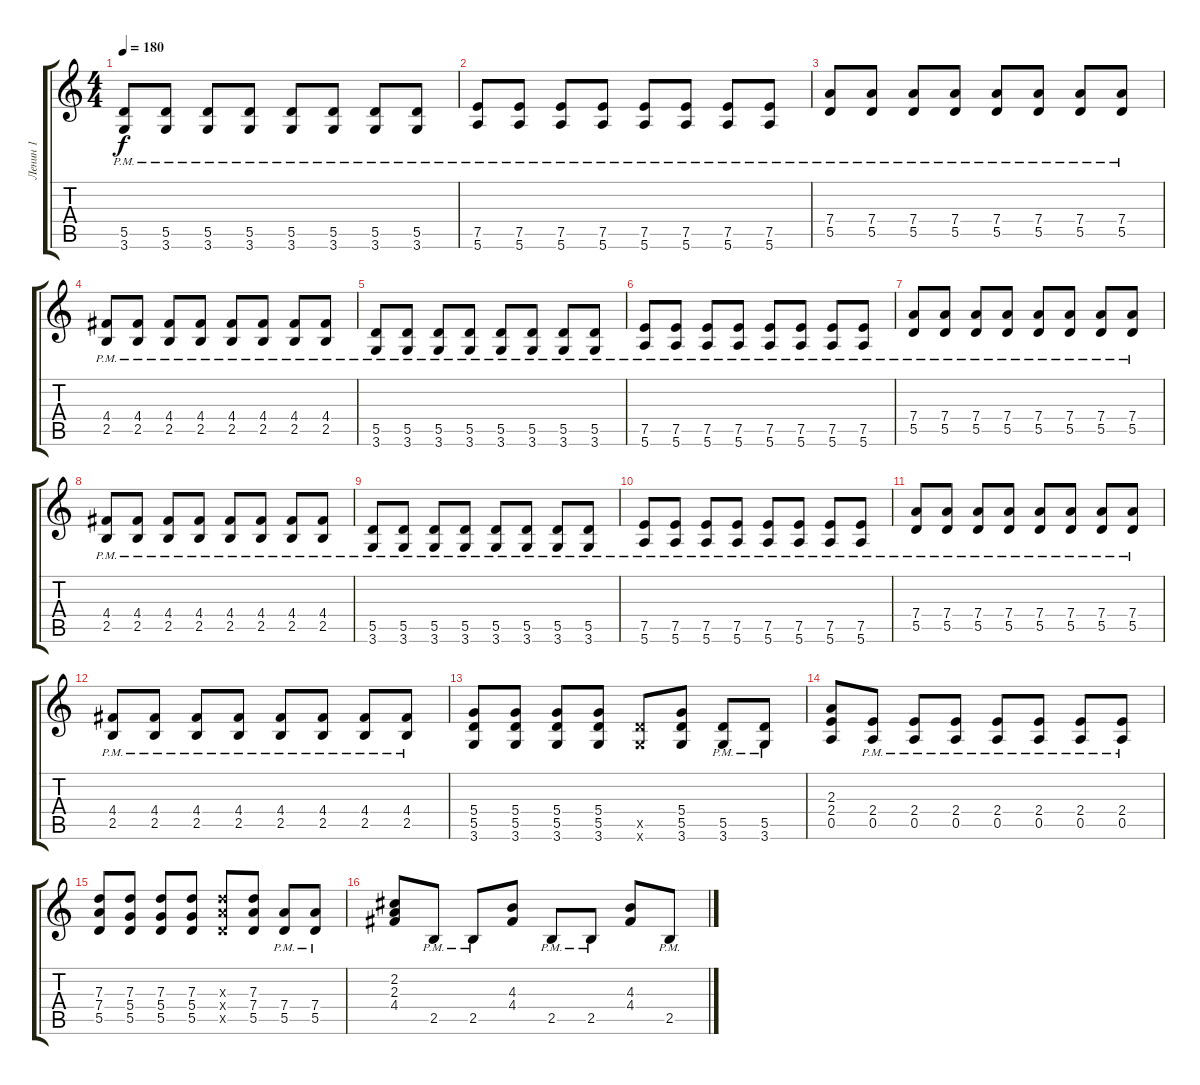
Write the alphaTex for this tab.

\track ("Ленин 1" "Ленин 1") {instrument distortionguitar}
\staff {score tabs}
\tuning (E4 B3 G3 D3 A2 E2) {hide}
\ts (4 4)
\tempo 180
\clef g2
\ks c
(5.5{pm} 3.6{pm}).8{dy f} (5.5{pm} 3.6{pm}).8 (5.5{pm} 3.6{pm}).8 (5.5{pm} 3.6{pm}).8 (5.5{pm} 3.6{pm}).8 (5.5{pm} 3.6{pm}).8 (5.5{pm} 3.6{pm}).8 (5.5{pm} 3.6{pm}).8 |
(7.5{pm} 5.6{pm}).8 (7.5{pm} 5.6{pm}).8 (7.5{pm} 5.6{pm}).8 (7.5{pm} 5.6{pm}).8 (7.5{pm} 5.6{pm}).8 (7.5{pm} 5.6{pm}).8 (7.5{pm} 5.6{pm}).8 (7.5{pm} 5.6{pm}).8 |
(7.4{pm} 5.5{pm}).8 (7.4{pm} 5.5{pm}).8 (7.4{pm} 5.5{pm}).8 (7.4{pm} 5.5{pm}).8 (7.4{pm} 5.5{pm}).8 (7.4{pm} 5.5{pm}).8 (7.4{pm} 5.5{pm}).8 (7.4{pm} 5.5{pm}).8 |
(4.4{pm} 2.5{pm}).8 (4.4{pm} 2.5{pm}).8 (4.4{pm} 2.5{pm}).8 (4.4{pm} 2.5{pm}).8 (4.4{pm} 2.5{pm}).8 (4.4{pm} 2.5{pm}).8 (4.4{pm} 2.5{pm}).8 (4.4{pm} 2.5{pm}).8 |
(5.5{pm} 3.6{pm}).8 (5.5{pm} 3.6{pm}).8 (5.5{pm} 3.6{pm}).8 (5.5{pm} 3.6{pm}).8 (5.5{pm} 3.6{pm}).8 (5.5{pm} 3.6{pm}).8 (5.5{pm} 3.6{pm}).8 (5.5{pm} 3.6{pm}).8 |
(7.5{pm} 5.6{pm}).8 (7.5{pm} 5.6{pm}).8 (7.5{pm} 5.6{pm}).8 (7.5{pm} 5.6{pm}).8 (7.5{pm} 5.6{pm}).8 (7.5{pm} 5.6{pm}).8 (7.5{pm} 5.6{pm}).8 (7.5{pm} 5.6{pm}).8 |
(7.4{pm} 5.5{pm}).8 (7.4{pm} 5.5{pm}).8 (7.4{pm} 5.5{pm}).8 (7.4{pm} 5.5{pm}).8 (7.4{pm} 5.5{pm}).8 (7.4{pm} 5.5{pm}).8 (7.4{pm} 5.5{pm}).8 (7.4{pm} 5.5{pm}).8 |
(4.4{pm} 2.5{pm}).8 (4.4{pm} 2.5{pm}).8 (4.4{pm} 2.5{pm}).8 (4.4{pm} 2.5{pm}).8 (4.4{pm} 2.5{pm}).8 (4.4{pm} 2.5{pm}).8 (4.4{pm} 2.5{pm}).8 (4.4{pm} 2.5{pm}).8 |
(5.5{pm} 3.6{pm}).8 (5.5{pm} 3.6{pm}).8 (5.5{pm} 3.6{pm}).8 (5.5{pm} 3.6{pm}).8 (5.5{pm} 3.6{pm}).8 (5.5{pm} 3.6{pm}).8 (5.5{pm} 3.6{pm}).8 (5.5{pm} 3.6{pm}).8 |
(7.5{pm} 5.6{pm}).8 (7.5{pm} 5.6{pm}).8 (7.5{pm} 5.6{pm}).8 (7.5{pm} 5.6{pm}).8 (7.5{pm} 5.6{pm}).8 (7.5{pm} 5.6{pm}).8 (7.5{pm} 5.6{pm}).8 (7.5{pm} 5.6{pm}).8 |
(7.4{pm} 5.5{pm}).8 (7.4{pm} 5.5{pm}).8 (7.4{pm} 5.5{pm}).8 (7.4{pm} 5.5{pm}).8 (7.4{pm} 5.5{pm}).8 (7.4{pm} 5.5{pm}).8 (7.4{pm} 5.5{pm}).8 (7.4{pm} 5.5{pm}).8 |
(4.4{pm} 2.5{pm}).8 (4.4{pm} 2.5{pm}).8 (4.4{pm} 2.5{pm}).8 (4.4{pm} 2.5{pm}).8 (4.4{pm} 2.5{pm}).8 (4.4{pm} 2.5{pm}).8 (4.4{pm} 2.5{pm}).8 (4.4{pm} 2.5{pm}).8 |
(5.4 5.5 3.6).8 (5.4 5.5 3.6).8 (5.4 5.5 3.6).8 (5.4 5.5 3.6).8 (5.5{x} 3.6{x}).8 (5.4 5.5 3.6).8 (5.5{pm} 3.6{pm}).8 (5.5{pm} 3.6{pm}).8 |
(2.3 2.4 0.5).8 (2.4{pm} 0.5{pm}).8 (2.4{pm} 0.5{pm}).8 (2.4{pm} 0.5{pm}).8 (2.4{pm} 0.5{pm}).8 (2.4{pm} 0.5{pm}).8 (2.4{pm} 0.5{pm}).8 (2.4{pm} 0.5{pm}).8 |
(7.3 7.4 5.5).8 (7.3 5.4 5.5).8 (7.3 5.4 5.5).8 (7.3 5.4 5.5).8 (7.3{x} 7.4{x} 5.5{x}).8 (7.3 7.4 5.5).8 (7.4{pm} 5.5{pm}).8 (7.4{pm} 5.5{pm}).8 |
(2.2 2.3 4.4).8 2.5{pm}.8 2.5{pm}.8 (4.3 4.4).8 2.5{pm}.8 2.5{pm}.8 (4.3 4.4).8 2.5{pm}.8
